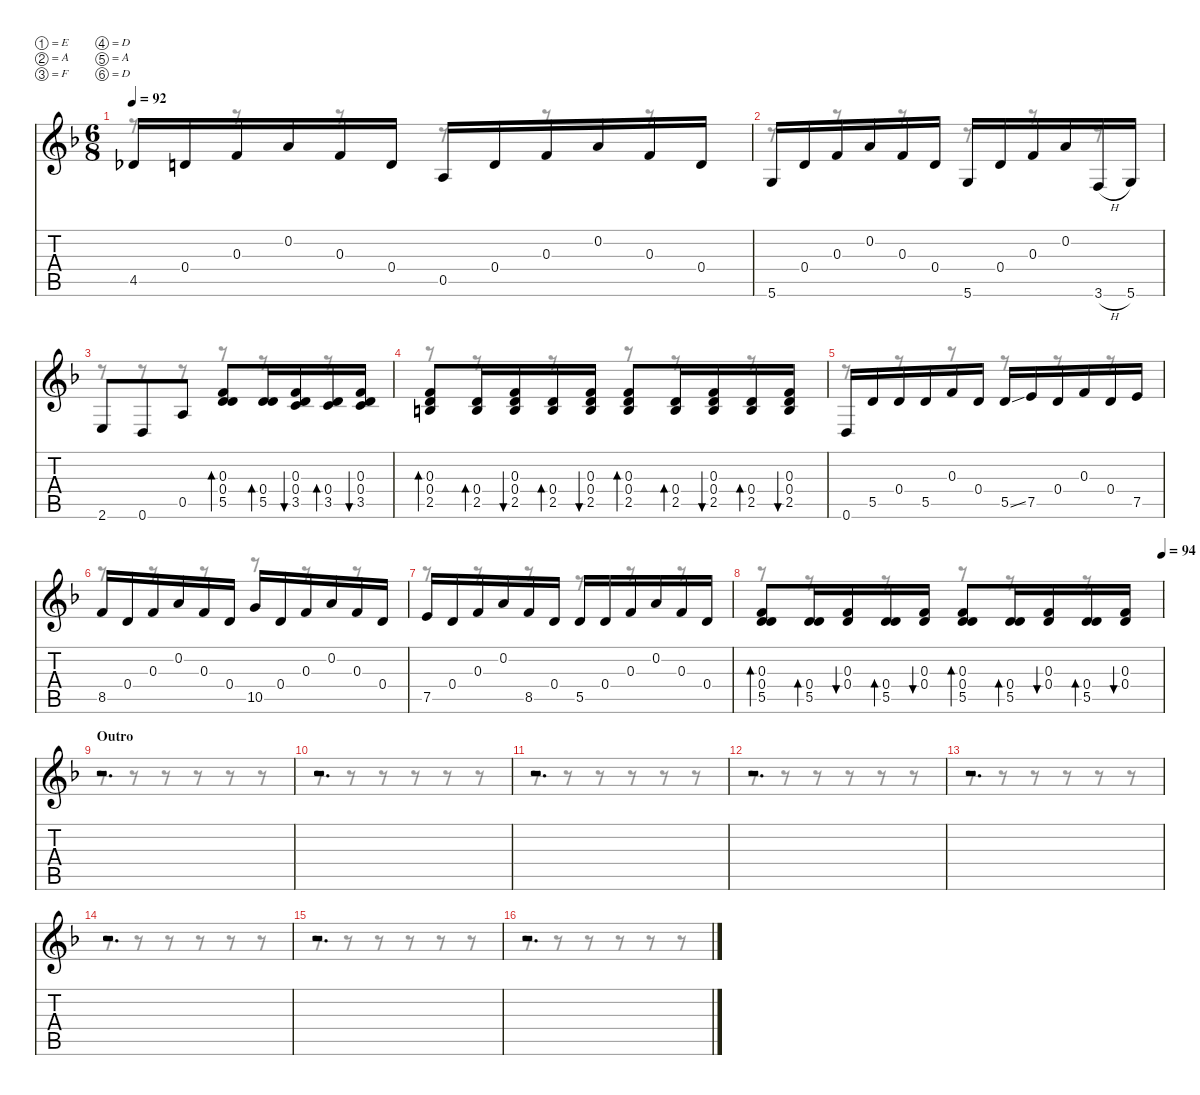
\defaultSystemsLayout 4
\hideDynamics
\bracketExtendMode nobrackets
\singleTrackTrackNamePolicy hidden
\multiTrackTrackNamePolicy hidden
\otherSystemsTrackNameOrientation horizontal
\track ("M. Akerfeldt (Acoustic)" "s.guit.") {instrument acousticguitarsteel}
\staff {score tabs}
\tuning (E4 A3 F3 D3 A2 D2)
\voice
\ts (6 8)
\tempo 92
\clef g2
\ks dminor
4.5{acc b}.16{dy f beam Up} 0.4{acc forcenatural}.16{beam Up} 0.3{acc forcenatural}.16{beam Up} 0.2{acc forcenatural}.16{beam Up} 0.3{acc forcenatural}.16{beam Up} 0.4{acc forcenatural}.16{beam Up} 0.5{acc forcenatural}.16{beam Up} 0.4{acc forcenatural}.16{beam Up} 0.3{acc forcenatural}.16{beam Up} 0.2{acc forcenatural}.16{beam Up} 0.3{acc forcenatural}.16{beam Up} 0.4{acc forcenatural}.16{beam Up} |
5.6{acc forcenatural}.16{beam Up} 0.4{acc forcenatural}.16{beam Up} 0.3{acc forcenatural}.16{beam Up} 0.2{acc forcenatural}.16{beam Up} 0.3{acc forcenatural}.16{beam Up} 0.4{acc forcenatural}.16{beam Up} 5.6{acc forcenatural}.16{beam Up} 0.4{acc forcenatural}.16{beam Up} 0.3{acc forcenatural}.16{beam Up} 0.2{acc forcenatural}.16{beam Up} 3.6{h acc forcenatural}.16{beam Up} 5.6{acc forcenatural}.16{dy ff beam Up} |
2.6{acc forcenatural}.8{dy f beam Up} 0.6{acc forcenatural}.8{beam Up} 0.5{acc forcenatural}.8{beam Up} (0.3{acc forcenatural} 0.4{acc forcenatural} 5.5{acc forcenatural}).8{bd 60 beam Up} (0.4{acc forcenatural} 5.5{acc forcenatural}).16{bd 60 beam Up} (0.3{acc forcenatural} 0.4{acc forcenatural} 3.5{acc forcenatural}).16{bu 60 beam Up} (0.4{acc forcenatural} 3.5{acc forcenatural}).16{bd 60 beam Up} (0.3{acc forcenatural} 0.4{acc forcenatural} 3.5{acc forcenatural}).16{bu 60 beam Up} |
(0.3{acc forcenatural} 0.4{acc forcenatural} 2.5{acc forcenatural}).8{bd 60 beam Up} (0.4{acc forcenatural} 2.5{acc forcenatural}).16{bd 60 beam Up} (0.3{acc forcenatural} 0.4{acc forcenatural} 2.5{acc forcenatural}).16{bu 60 beam Up} (0.4{acc forcenatural} 2.5{acc forcenatural}).16{bd 60 beam Up} (0.3{acc forcenatural} 0.4{acc forcenatural} 2.5{acc forcenatural}).16{bu 60 beam Up} (0.3{acc forcenatural} 0.4{acc forcenatural} 2.5{acc forcenatural}).8{bd 60 beam Up} (0.4{acc forcenatural} 2.5{acc forcenatural}).16{bd 60 beam Up} (0.3{acc forcenatural} 0.4{acc forcenatural} 2.5{acc forcenatural}).16{bu 60 beam Up} (0.4{acc forcenatural} 2.5{acc forcenatural}).16{bd 60 beam Up} (0.3{acc forcenatural} 0.4{acc forcenatural} 2.5{acc forcenatural}).16{bu 60 beam Up} |
0.6{acc forcenatural}.16{beam Up} 5.5{acc forcenatural}.16{beam Up} 0.4{acc forcenatural}.16{beam Up} 5.5{acc forcenatural}.16{beam Up} 0.3{acc forcenatural}.16{beam Up} 0.4{acc forcenatural}.16{beam Up} 5.5{ss acc forcenatural}.16{beam Up} 7.5{acc forcenatural}.16{dy ff beam Up} 0.4{acc forcenatural}.16{dy f beam Up} 0.3{acc forcenatural}.16{beam Up} 0.4{acc forcenatural}.16{beam Up} 7.5{acc forcenatural}.16{beam Up} |
8.5{acc forcenatural}.16{beam Up} 0.4{acc forcenatural}.16{beam Up} 0.3{acc forcenatural}.16{beam Up} 0.2{acc forcenatural}.16{beam Up} 0.3{acc forcenatural}.16{beam Up} 0.4{acc forcenatural}.16{beam Up} 10.5{acc forcenatural}.16{beam Up} 0.4{acc forcenatural}.16{beam Up} 0.3{acc forcenatural}.16{beam Up} 0.2{acc forcenatural}.16{beam Up} 0.3{acc forcenatural}.16{beam Up} 0.4{acc forcenatural}.16{beam Up} |
7.5{acc forcenatural}.16{beam Up} 0.4{acc forcenatural}.16{beam Up} 0.3{acc forcenatural}.16{beam Up} 0.2{acc forcenatural}.16{beam Up} 8.5{acc forcenatural}.16{beam Up} 0.4{acc forcenatural}.16{beam Up} 5.5{acc forcenatural}.16{beam Up} 0.4{acc forcenatural}.16{beam Up} 0.3{acc forcenatural}.16{beam Up} 0.2{acc forcenatural}.16{beam Up} 0.3{acc forcenatural}.16{beam Up} 0.4{acc forcenatural}.16{beam Up} |
\tempo (94 1)
(0.3{acc forcenatural} 0.4{acc forcenatural} 5.5{acc forcenatural}).8{bd 60 beam Up} (0.4{acc forcenatural} 5.5{acc forcenatural}).16{bd 60 beam Up} (0.3{acc forcenatural} 0.4{acc forcenatural}).16{bu 60 beam Up} (0.4{acc forcenatural} 5.5{acc forcenatural}).16{bd 60 beam Up} (0.3{acc forcenatural} 0.4{acc forcenatural}).16{bu 60 beam Up} (0.3{acc forcenatural} 0.4{acc forcenatural} 5.5{acc forcenatural}).8{bd 60 beam Up} (0.4{acc forcenatural} 5.5{acc forcenatural}).16{bd 60 beam Up} (0.3{acc forcenatural} 0.4{acc forcenatural}).16{bu 60 beam Up} (0.4{acc forcenatural} 5.5{acc forcenatural}).16{bd 60 beam Up} (0.3{acc forcenatural} 0.4{acc forcenatural}).16{bu 60 beam Up} |
\section ("" "Outro")
r.2{d beam Up} |
r.2{d beam Up} |
r.2{d beam Up} |
r.2{d beam Up} |
r.2{d beam Up} |
r.2{d beam Up} |
r.2{d beam Up} |
r.2{d beam Up}
\voice
\clef g2
\ottava regular
\simile none
\ks dminor
r.8{dy mf beam Down} r.8{beam Down} r.8{beam Down} r.8{beam Down} r.8{beam Down} r.8{beam Down} |
r.8{beam Down} r.8{beam Down} r.8{beam Down} r.8{beam Down} r.8{beam Down} r.8{beam Down} |
r.8{beam Down} r.8{beam Down} r.8{beam Down} r.8{beam Down} r.8{beam Down} r.8{beam Down} |
r.8{beam Down} r.8{beam Down} r.8{beam Down} r.8{beam Down} r.8{beam Down} r.8{beam Down} |
r.8{beam Down} r.8{beam Down} r.8{beam Down} r.8{beam Down} r.8{beam Down} r.8{beam Down} |
r.8{beam Down} r.8{beam Down} r.8{beam Down} r.8{beam Down} r.8{beam Down} r.8{beam Down} |
r.8{beam Down} r.8{beam Down} r.8{beam Down} r.8{beam Down} r.8{beam Down} r.8{beam Down} |
r.8{beam Down} r.8{beam Down} r.8{beam Down} r.8{beam Down} r.8{beam Down} r.8{beam Down} |
r.8{beam Down} r.8{beam Down} r.8{beam Down} r.8{beam Down} r.8{beam Down} r.8{beam Down} |
r.8{beam Down} r.8{beam Down} r.8{beam Down} r.8{beam Down} r.8{beam Down} r.8{beam Down} |
r.8{beam Down} r.8{beam Down} r.8{beam Down} r.8{beam Down} r.8{beam Down} r.8{beam Down} |
r.8{beam Down} r.8{beam Down} r.8{beam Down} r.8{beam Down} r.8{beam Down} r.8{beam Down} |
r.8{beam Down} r.8{beam Down} r.8{beam Down} r.8{beam Down} r.8{beam Down} r.8{beam Down} |
r.8{beam Down} r.8{beam Down} r.8{beam Down} r.8{beam Down} r.8{beam Down} r.8{beam Down} |
r.8{beam Down} r.8{beam Down} r.8{beam Down} r.8{beam Down} r.8{beam Down} r.8{beam Down} |
r.8{beam Down} r.8{beam Down} r.8{beam Down} r.8{beam Down} r.8{beam Down} r.8{beam Down}
